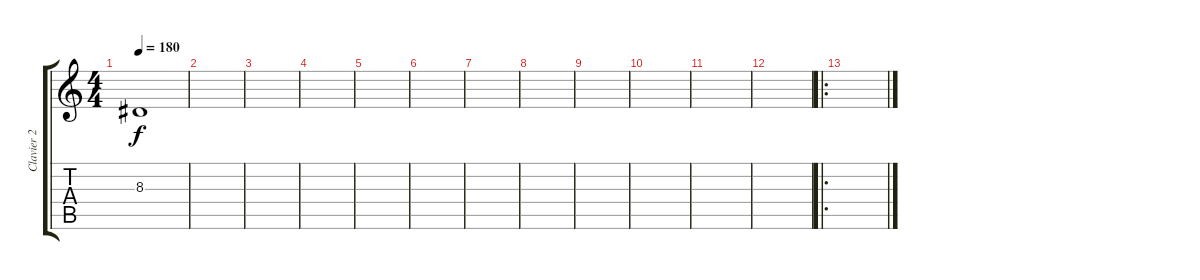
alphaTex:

\track ("Clavier 2" "Clavier 2") {instrument musicbox}
\staff {score tabs}
\tuning (E4 B3 G3 D3 A2 D2) {hide}
\ts (4 4)
\tempo 180
\clef g2
\ks c
8.3.1{dy f} |
|
|
|
|
|
|
|
|
|
|
|
\ro
